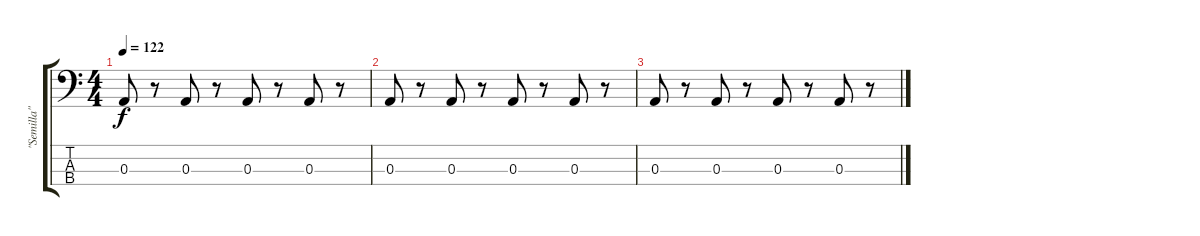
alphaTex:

\track ("\"Semilla\" Bucciarelli" "\"Semilla\" ") {instrument electricbassfinger}
\staff {score tabs}
\tuning (G2 D2 A1 E1) {hide}
\ts (4 4)
\tempo 122
\clef f4
\ks c
0.3.8{dy f} r.8 0.3.8 r.8 0.3.8 r.8 0.3.8 r.8 |
0.3.8 r.8 0.3.8 r.8 0.3.8 r.8 0.3.8 r.8 |
0.3.8 r.8 0.3.8 r.8 0.3.8 r.8 0.3.8 r.8
